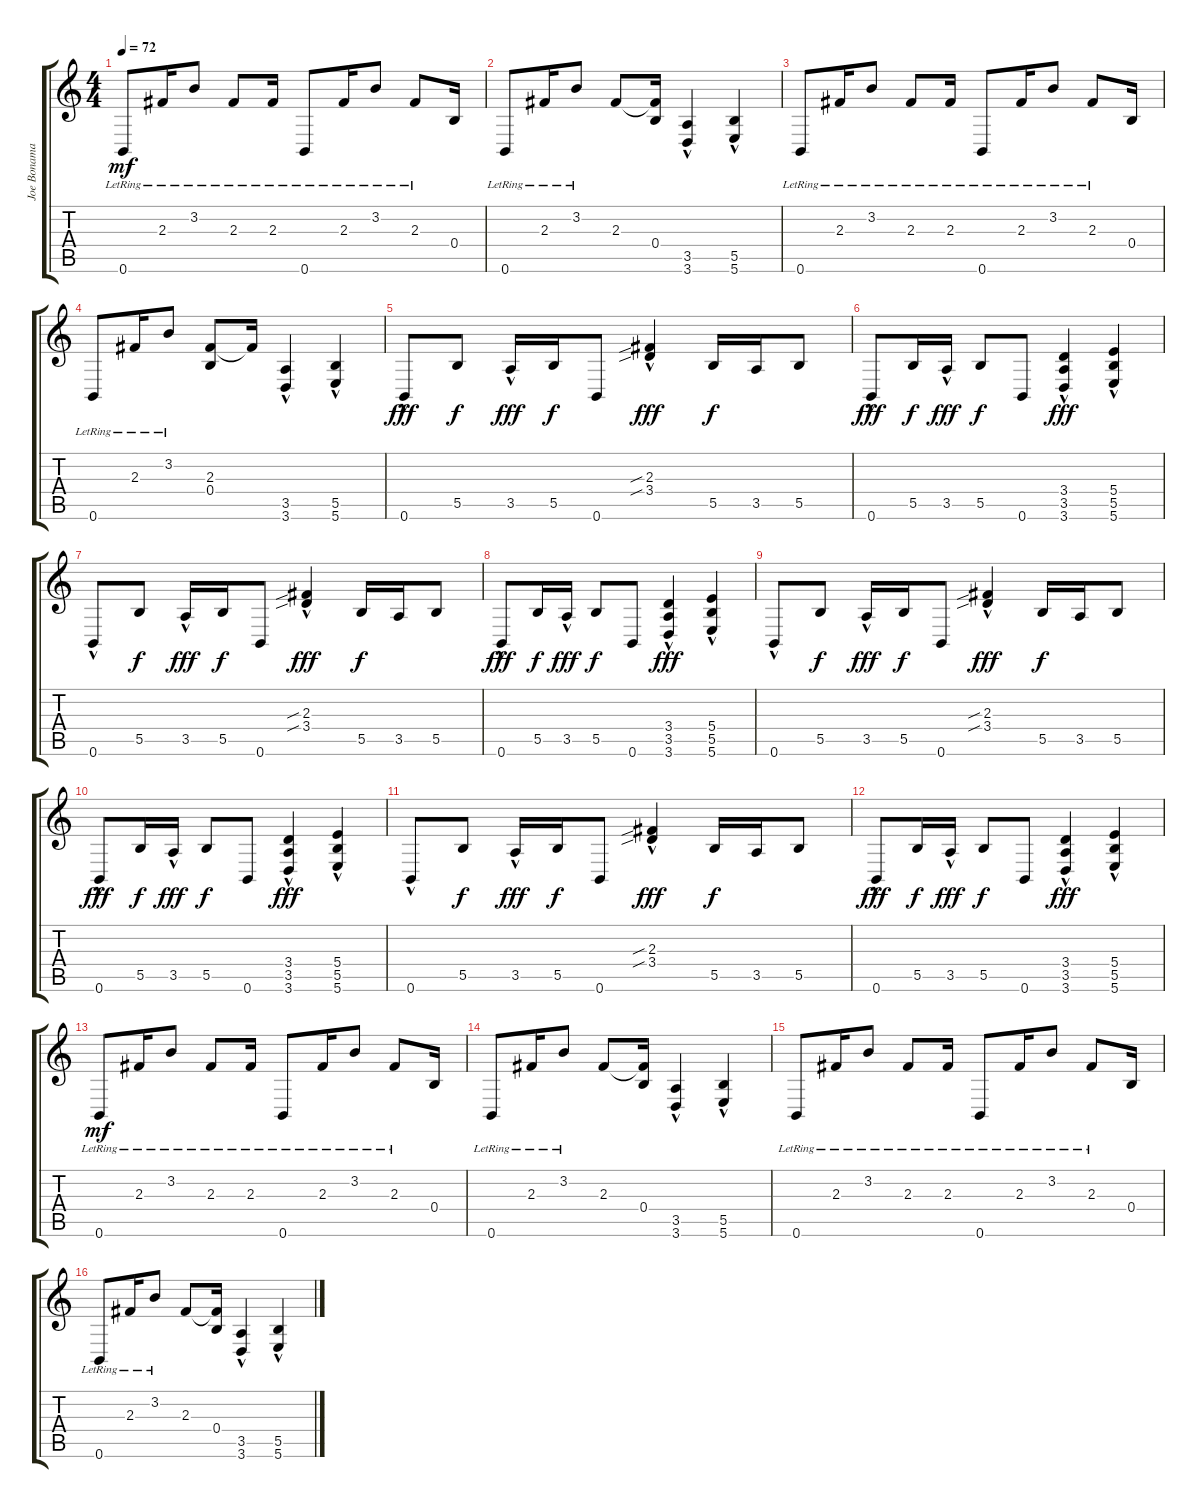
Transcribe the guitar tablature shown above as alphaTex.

\track ("Joe Bonamassa" "Joe Bonama") {instrument overdrivenguitar}
\staff {score tabs}
\tuning (Db4 Ab3 E3 B2 Gb2 B1) {hide}
\ts (4 4)
\tempo 72
\clef g2
\ks c
0.6{lr}.8{dy mf} 2.3{lr}.16 3.2{lr}.8 2.3{lr}.8 2.3{lr}.16 0.6{lr}.8 2.3{lr}.16 3.2{lr}.8 2.3{lr}.8 0.4.16 |
0.6{lr}.8 2.3{lr}.16 3.2{lr}.8 2.3.8 (2.3{t} 0.4).16 (3.5{hac} 3.6{hac}).4 (5.5{hac} 5.6{hac}).4 |
0.6{lr}.8 2.3{lr}.16 3.2{lr}.8 2.3{lr}.8 2.3{lr}.16 0.6{lr}.8 2.3{lr}.16 3.2{lr}.8 2.3{lr}.8 0.4.16 |
0.6{lr}.8 2.3{lr}.16 3.2{lr}.8 (2.3 0.4).8 2.3{t}.16 (3.5{hac} 3.6{hac}).4 (5.5{hac} 5.6{hac}).4 |
0.6{hac}.8{dy fff} 5.5.8{dy f} 3.5{hac}.16{dy fff} 5.5.16{dy f} 0.6.8 (2.3{sib} 3.4{sib hac}).4{dy fff} 5.5.16{dy f} 3.5.16 5.5.8 |
0.6{hac}.8{dy fff} 5.5.16{dy f} 3.5{hac}.16{dy fff} 5.5.8{dy f} 0.6.8 (3.4 3.5{hac} 3.6).4{dy fff} (5.4 5.5{hac} 5.6).4 |
0.6{hac}.8 5.5.8{dy f} 3.5{hac}.16{dy fff} 5.5.16{dy f} 0.6.8 (2.3{sib} 3.4{sib hac}).4{dy fff} 5.5.16{dy f} 3.5.16 5.5.8 |
0.6{hac}.8{dy fff} 5.5.16{dy f} 3.5{hac}.16{dy fff} 5.5.8{dy f} 0.6.8 (3.4 3.5{hac} 3.6).4{dy fff} (5.4 5.5{hac} 5.6).4 |
0.6{hac}.8 5.5.8{dy f} 3.5{hac}.16{dy fff} 5.5.16{dy f} 0.6.8 (2.3{sib} 3.4{sib hac}).4{dy fff} 5.5.16{dy f} 3.5.16 5.5.8 |
0.6{hac}.8{dy fff} 5.5.16{dy f} 3.5{hac}.16{dy fff} 5.5.8{dy f} 0.6.8 (3.4 3.5{hac} 3.6).4{dy fff} (5.4 5.5{hac} 5.6).4 |
0.6{hac}.8 5.5.8{dy f} 3.5{hac}.16{dy fff} 5.5.16{dy f} 0.6.8 (2.3{sib} 3.4{sib hac}).4{dy fff} 5.5.16{dy f} 3.5.16 5.5.8 |
0.6{hac}.8{dy fff} 5.5.16{dy f} 3.5{hac}.16{dy fff} 5.5.8{dy f} 0.6.8 (3.4 3.5{hac} 3.6).4{dy fff} (5.4 5.5{hac} 5.6).4 |
0.6{lr}.8{dy mf} 2.3{lr}.16 3.2{lr}.8 2.3{lr}.8 2.3{lr}.16 0.6{lr}.8 2.3{lr}.16 3.2{lr}.8 2.3{lr}.8 0.4.16 |
0.6{lr}.8 2.3{lr}.16 3.2{lr}.8 2.3.8 (2.3{t} 0.4).16 (3.5{hac} 3.6{hac}).4 (5.5{hac} 5.6{hac}).4 |
0.6{lr}.8 2.3{lr}.16 3.2{lr}.8 2.3{lr}.8 2.3{lr}.16 0.6{lr}.8 2.3{lr}.16 3.2{lr}.8 2.3{lr}.8 0.4.16 |
0.6{lr}.8 2.3{lr}.16 3.2{lr}.8 2.3.8 (2.3{t} 0.4).16 (3.5{hac} 3.6{hac}).4 (5.5{hac} 5.6{hac}).4
